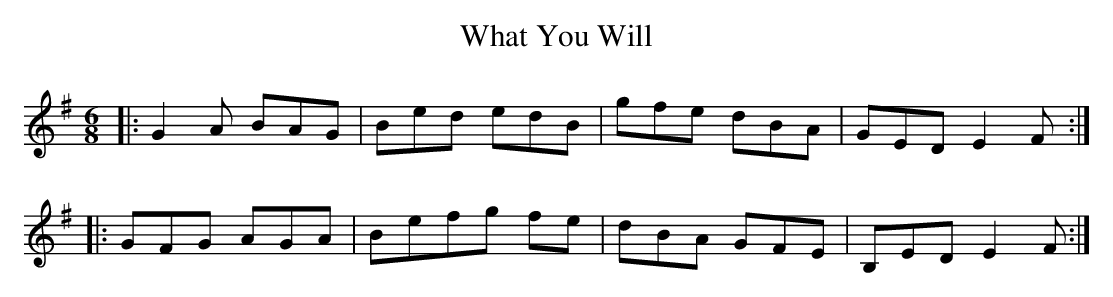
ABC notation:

X:1
T: What You Will
M: 6/8
L: 1/8
K: Gmaj
|:G2A BAG|Bed edB|gfe dBA|GED E2F:|
|:GFG AGA|Befg fe|dBA GFE|B,ED E2F:|
